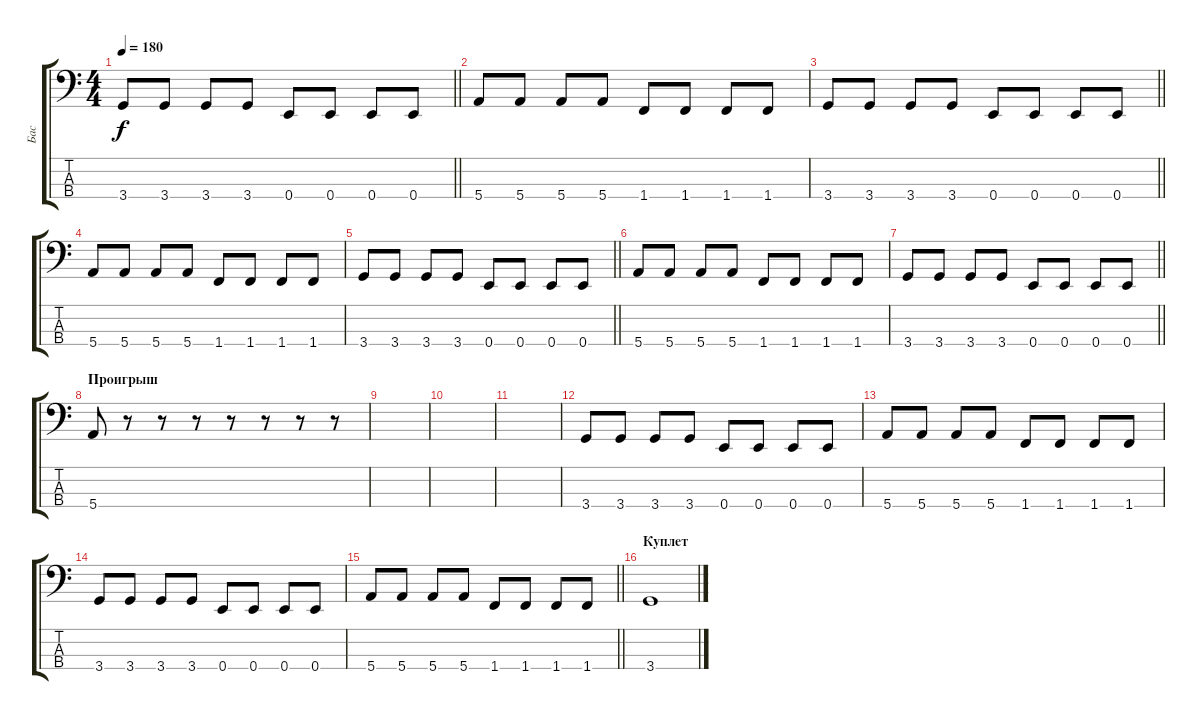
\track ("Бас" "Бас") {instrument electricbassfinger}
\staff {score tabs}
\tuning (G2 D2 A1 E1) {hide}
\ts (4 4)
\tempo 180
\clef f4
\barLineRight lightlight
\ks c
3.4.8{dy f} 3.4.8 3.4.8 3.4.8 0.4.8 0.4.8 0.4.8 0.4.8 |
5.4.8 5.4.8 5.4.8 5.4.8 1.4.8 1.4.8 1.4.8 1.4.8 |
\barLineRight lightlight
3.4.8 3.4.8 3.4.8 3.4.8 0.4.8 0.4.8 0.4.8 0.4.8 |
5.4.8 5.4.8 5.4.8 5.4.8 1.4.8 1.4.8 1.4.8 1.4.8 |
\barLineRight lightlight
3.4.8 3.4.8 3.4.8 3.4.8 0.4.8 0.4.8 0.4.8 0.4.8 |
5.4.8 5.4.8 5.4.8 5.4.8 1.4.8 1.4.8 1.4.8 1.4.8 |
\barLineRight lightlight
3.4.8 3.4.8 3.4.8 3.4.8 0.4.8 0.4.8 0.4.8 0.4.8 |
\section ("" "Проигрыш")
5.4.8 r.8 r.8 r.8 r.8 r.8 r.8 r.8 |
|
|
|
3.4.8 3.4.8 3.4.8 3.4.8 0.4.8 0.4.8 0.4.8 0.4.8 |
5.4.8 5.4.8 5.4.8 5.4.8 1.4.8 1.4.8 1.4.8 1.4.8 |
3.4.8 3.4.8 3.4.8 3.4.8 0.4.8 0.4.8 0.4.8 0.4.8 |
\barLineRight lightlight
5.4.8 5.4.8 5.4.8 5.4.8 1.4.8 1.4.8 1.4.8 1.4.8 |
\section ("" "Куплет")
3.4.1{volume 0}
